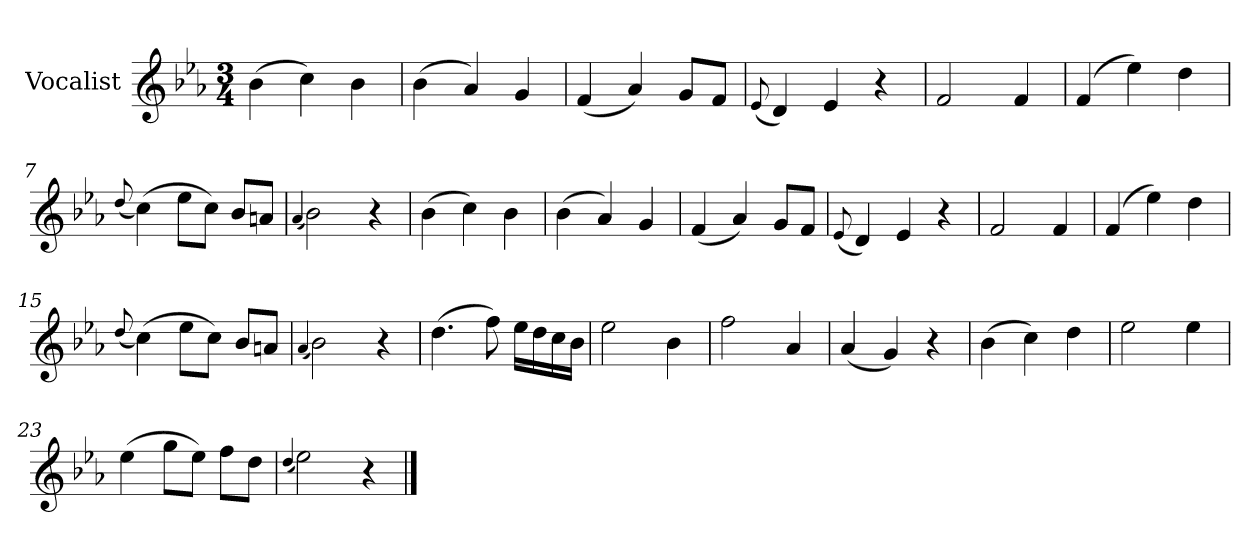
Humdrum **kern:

**kern
*part1
*staff1
*I"Vocalist
*clefG2
*k[b-e-a-]
*E-:
*M3/4
=1
(4b-
4cc)
4b-
=2
(<4b-
4a-)
4g
=3
(4f
4a-)
8gL
8fJ
=4
(8qqe-
4d)
4e-
4r
=5
2f
4f
=6
(4f
4ee-)
4dd
=7
(8qqdd
(4cc)
8ee-L
8ccJ)
8b-L
8anJ
=8
(4qqa-
2b-)
4r
=9
(4b-
4cc)
4b-
=10
(<4b-
4a-)
4g
=11
(4f
4a-)
8gL
8fJ
=12
(8qqe-
4d)
4e-
4r
=13
2f
4f
=14
(4f
4ee-)
4dd
=15
(8qqdd
(4cc)
8ee-L
8ccJ)
8b-L
8anJ
=16
(4qqa-
2b-)
4r
=17
(4.dd
8ff)
16ee-LL
16dd
16cc
16b-JJ
=18
2ee-
4b-
=19
2ff
4a-
=20
(4a-
4g)
4r
=21
(4b-
4cc)
4dd
=22
2ee-
4ee-
=23
(4ee-
8ggL
8ee-J)
8ffL
8ddJ
=24
(4qqdd
2ee-)
4r
==
*-
